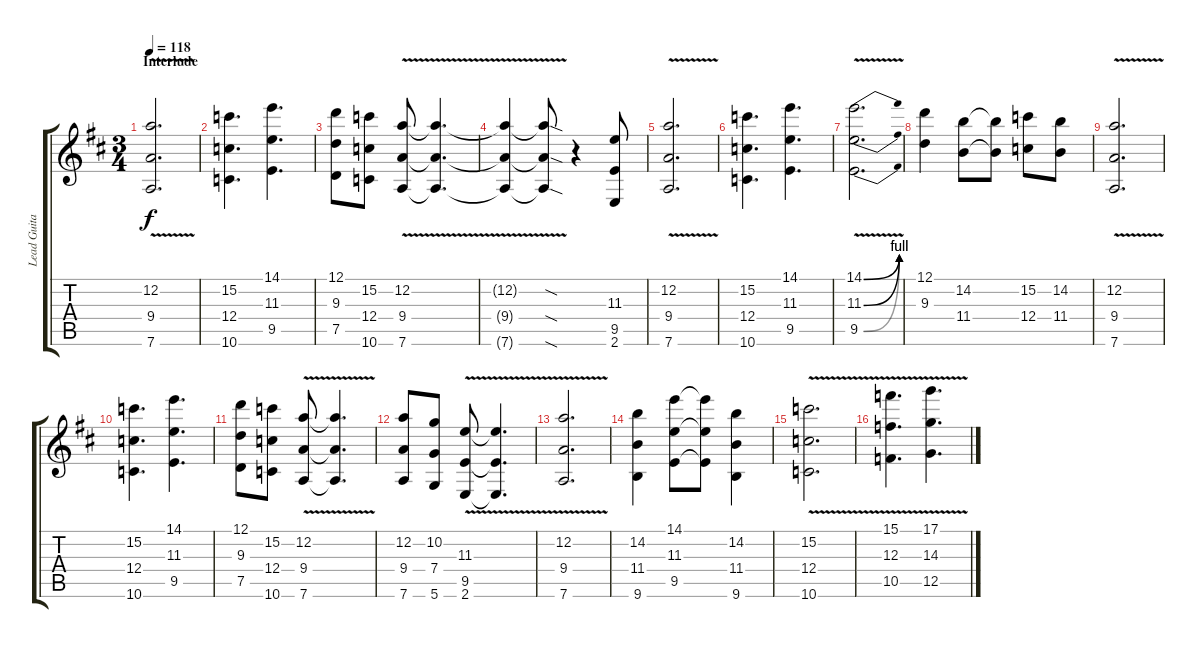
\track ("Lead Guitar 2" "Lead Guita") {instrument distortionguitar}
\staff {score tabs}
\tuning (D4 A3 F3 C3 G2 D2) {hide}
\ts (3 4)
\section ("" "Interlude")
\tempo 118
\clef g2
\ks bminor
(12.2{v} 9.4{v} 7.6{v}).2{d dy f} |
(15.2 12.4 10.6).4{d} (14.1 11.3 9.5).4{d} |
(12.1 9.3 7.5).8 (15.2 12.4 10.6).8 (12.2{v} 9.4{v} 7.6{v}).8 (12.2{v t} 9.4{v t} 7.6{v t}).4{d} |
(12.2{v t} 9.4{v t} 7.6{v t}).4 (12.2{sod t} 9.4{sod t} 7.6{sod t}).8 r.4 (11.3 9.5 2.6).8 |
(12.2{v} 9.4{v} 7.6{v}).2{d} |
(15.2 12.4 10.6).4{d} (14.1 11.3 9.5).4{d} |
(14.1{be (bend 0 0 60 4) v} 11.3{be (bend 0 0 60 4) v} 9.5{be (bend 0 0 60 4) v}).2{d} |
(12.1 9.3).4 (14.2 11.4).8 (14.2{t} 11.4{t}).8 (15.2 12.4).8 (14.2 11.4).8 |
(12.2{v} 9.4{v} 7.6{v}).2{d} |
(15.2 12.4 10.6).4{d} (14.1 11.3 9.5).4{d} |
(12.1 9.3 7.5).8 (15.2 12.4 10.6).8 (12.2{v} 9.4{v} 7.6{v}).8 (12.2{v t} 9.4{v t} 7.6{v t}).4{d} |
(12.2 9.4 7.6).8 (10.2 7.4 5.6).8 (11.3{v} 9.5{v} 2.6{v}).8 (11.3{v t} 9.5{v t} 2.6{v t}).4{d} |
(12.2{v} 9.4{v} 7.6{v}).2{d} |
(14.2 11.4 9.6).4 (14.1 11.3 9.5).8 (14.1{t} 11.3{t} 9.5{t}).8 (14.2 11.4 9.6).4 |
(15.2{v} 12.4{v} 10.6{v}).2{d} |
(15.1{v} 12.3{v} 10.5{v}).4{d} (17.1{v} 14.3{v} 12.5{v}).4{d}
